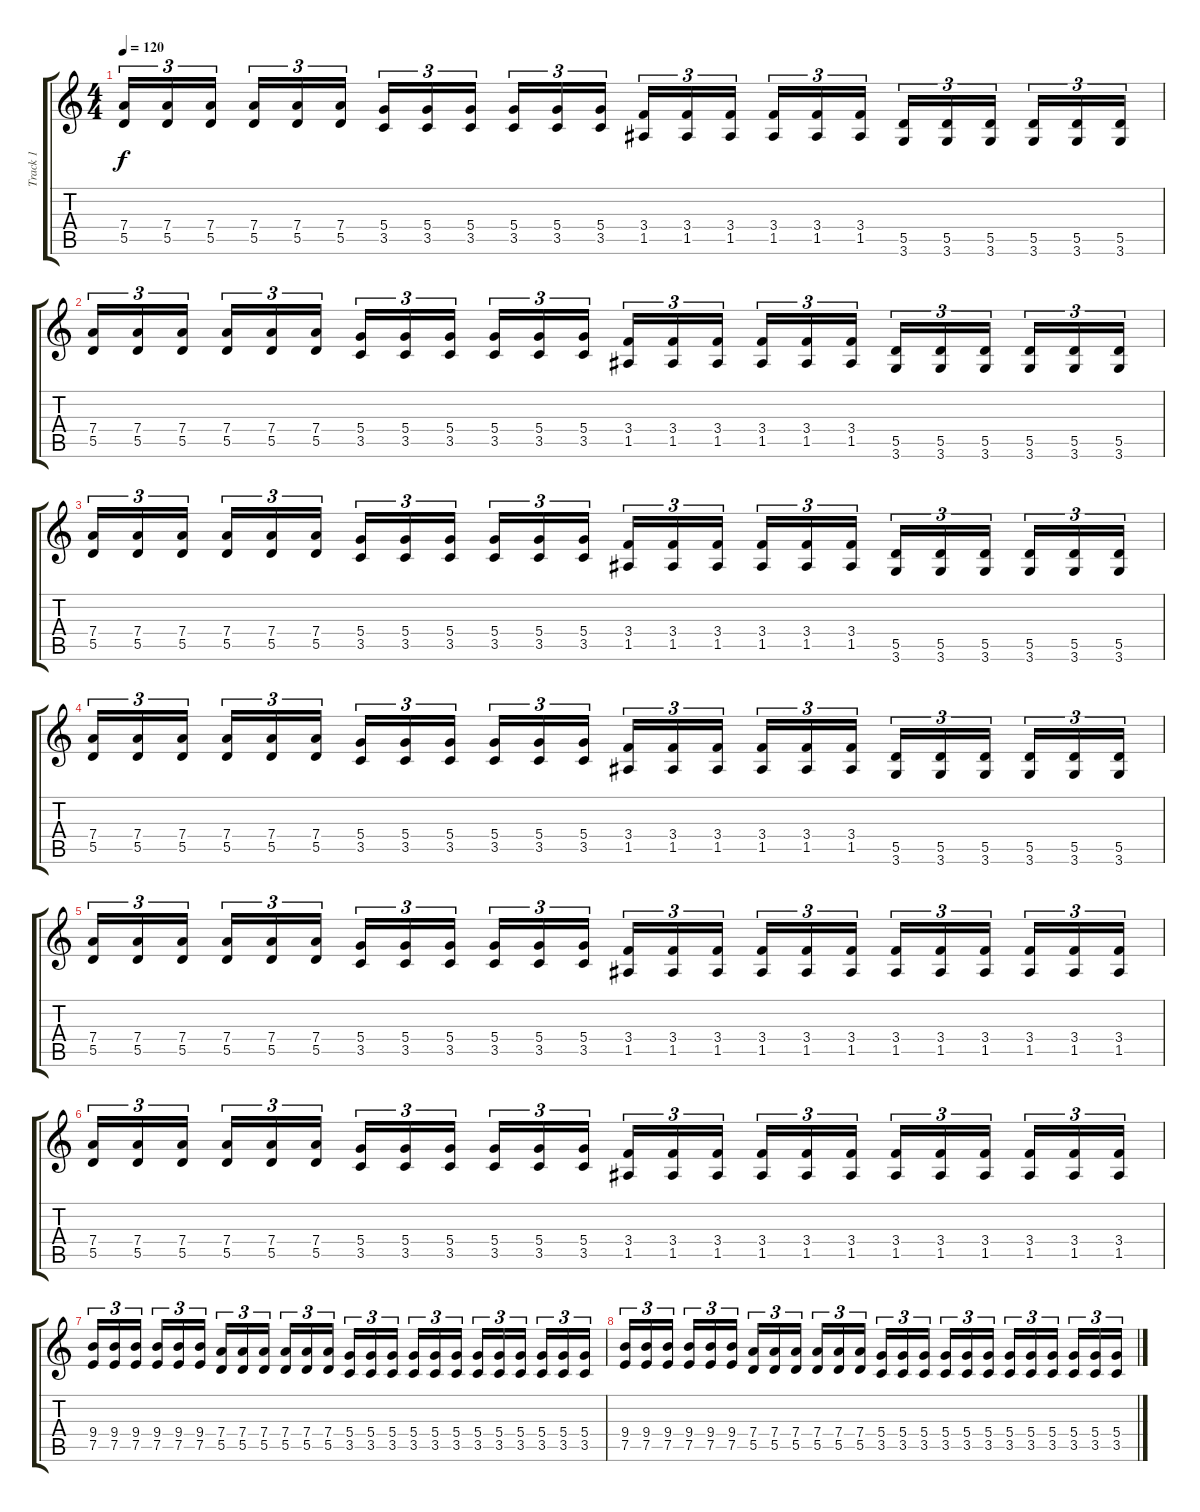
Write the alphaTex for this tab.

\track ("Track 1" "Track 1") {instrument distortionguitar}
\staff {score tabs}
\tuning (E4 B3 G3 D3 A2 E2) {hide}
\ts (4 4)
\tempo 120
\clef g2
\ks c
(7.4 5.5).16{tu (3 2) dy f} (7.4 5.5).16{tu (3 2)} (7.4 5.5).16{tu (3 2)} (7.4 5.5).16{tu (3 2)} (7.4 5.5).16{tu (3 2)} (7.4 5.5).16{tu (3 2)} (5.4 3.5).16{tu (3 2)} (5.4 3.5).16{tu (3 2)} (5.4 3.5).16{tu (3 2)} (5.4 3.5).16{tu (3 2)} (5.4 3.5).16{tu (3 2)} (5.4 3.5).16{tu (3 2)} (3.4 1.5).16{tu (3 2)} (3.4 1.5).16{tu (3 2)} (3.4 1.5).16{tu (3 2)} (3.4 1.5).16{tu (3 2)} (3.4 1.5).16{tu (3 2)} (3.4 1.5).16{tu (3 2)} (5.5 3.6).16{tu (3 2)} (5.5 3.6).16{tu (3 2)} (5.5 3.6).16{tu (3 2)} (5.5 3.6).16{tu (3 2)} (5.5 3.6).16{tu (3 2)} (5.5 3.6).16{tu (3 2)} |
(7.4 5.5).16{tu (3 2)} (7.4 5.5).16{tu (3 2)} (7.4 5.5).16{tu (3 2)} (7.4 5.5).16{tu (3 2)} (7.4 5.5).16{tu (3 2)} (7.4 5.5).16{tu (3 2)} (5.4 3.5).16{tu (3 2)} (5.4 3.5).16{tu (3 2)} (5.4 3.5).16{tu (3 2)} (5.4 3.5).16{tu (3 2)} (5.4 3.5).16{tu (3 2)} (5.4 3.5).16{tu (3 2)} (3.4 1.5).16{tu (3 2)} (3.4 1.5).16{tu (3 2)} (3.4 1.5).16{tu (3 2)} (3.4 1.5).16{tu (3 2)} (3.4 1.5).16{tu (3 2)} (3.4 1.5).16{tu (3 2)} (5.5 3.6).16{tu (3 2)} (5.5 3.6).16{tu (3 2)} (5.5 3.6).16{tu (3 2)} (5.5 3.6).16{tu (3 2)} (5.5 3.6).16{tu (3 2)} (5.5 3.6).16{tu (3 2)} |
(7.4 5.5).16{tu (3 2)} (7.4 5.5).16{tu (3 2)} (7.4 5.5).16{tu (3 2)} (7.4 5.5).16{tu (3 2)} (7.4 5.5).16{tu (3 2)} (7.4 5.5).16{tu (3 2)} (5.4 3.5).16{tu (3 2)} (5.4 3.5).16{tu (3 2)} (5.4 3.5).16{tu (3 2)} (5.4 3.5).16{tu (3 2)} (5.4 3.5).16{tu (3 2)} (5.4 3.5).16{tu (3 2)} (3.4 1.5).16{tu (3 2)} (3.4 1.5).16{tu (3 2)} (3.4 1.5).16{tu (3 2)} (3.4 1.5).16{tu (3 2)} (3.4 1.5).16{tu (3 2)} (3.4 1.5).16{tu (3 2)} (5.5 3.6).16{tu (3 2)} (5.5 3.6).16{tu (3 2)} (5.5 3.6).16{tu (3 2)} (5.5 3.6).16{tu (3 2)} (5.5 3.6).16{tu (3 2)} (5.5 3.6).16{tu (3 2)} |
(7.4 5.5).16{tu (3 2)} (7.4 5.5).16{tu (3 2)} (7.4 5.5).16{tu (3 2)} (7.4 5.5).16{tu (3 2)} (7.4 5.5).16{tu (3 2)} (7.4 5.5).16{tu (3 2)} (5.4 3.5).16{tu (3 2)} (5.4 3.5).16{tu (3 2)} (5.4 3.5).16{tu (3 2)} (5.4 3.5).16{tu (3 2)} (5.4 3.5).16{tu (3 2)} (5.4 3.5).16{tu (3 2)} (3.4 1.5).16{tu (3 2)} (3.4 1.5).16{tu (3 2)} (3.4 1.5).16{tu (3 2)} (3.4 1.5).16{tu (3 2)} (3.4 1.5).16{tu (3 2)} (3.4 1.5).16{tu (3 2)} (5.5 3.6).16{tu (3 2)} (5.5 3.6).16{tu (3 2)} (5.5 3.6).16{tu (3 2)} (5.5 3.6).16{tu (3 2)} (5.5 3.6).16{tu (3 2)} (5.5 3.6).16{tu (3 2)} |
(7.4 5.5).16{tu (3 2)} (7.4 5.5).16{tu (3 2)} (7.4 5.5).16{tu (3 2)} (7.4 5.5).16{tu (3 2)} (7.4 5.5).16{tu (3 2)} (7.4 5.5).16{tu (3 2)} (5.4 3.5).16{tu (3 2)} (5.4 3.5).16{tu (3 2)} (5.4 3.5).16{tu (3 2)} (5.4 3.5).16{tu (3 2)} (5.4 3.5).16{tu (3 2)} (5.4 3.5).16{tu (3 2)} (3.4 1.5).16{tu (3 2)} (3.4 1.5).16{tu (3 2)} (3.4 1.5).16{tu (3 2)} (3.4 1.5).16{tu (3 2)} (3.4 1.5).16{tu (3 2)} (3.4 1.5).16{tu (3 2)} (3.4 1.5).16{tu (3 2)} (3.4 1.5).16{tu (3 2)} (3.4 1.5).16{tu (3 2)} (3.4 1.5).16{tu (3 2)} (3.4 1.5).16{tu (3 2)} (3.4 1.5).16{tu (3 2)} |
(7.4 5.5).16{tu (3 2)} (7.4 5.5).16{tu (3 2)} (7.4 5.5).16{tu (3 2)} (7.4 5.5).16{tu (3 2)} (7.4 5.5).16{tu (3 2)} (7.4 5.5).16{tu (3 2)} (5.4 3.5).16{tu (3 2)} (5.4 3.5).16{tu (3 2)} (5.4 3.5).16{tu (3 2)} (5.4 3.5).16{tu (3 2)} (5.4 3.5).16{tu (3 2)} (5.4 3.5).16{tu (3 2)} (3.4 1.5).16{tu (3 2)} (3.4 1.5).16{tu (3 2)} (3.4 1.5).16{tu (3 2)} (3.4 1.5).16{tu (3 2)} (3.4 1.5).16{tu (3 2)} (3.4 1.5).16{tu (3 2)} (3.4 1.5).16{tu (3 2)} (3.4 1.5).16{tu (3 2)} (3.4 1.5).16{tu (3 2)} (3.4 1.5).16{tu (3 2)} (3.4 1.5).16{tu (3 2)} (3.4 1.5).16{tu (3 2)} |
(9.4 7.5).16{tu (3 2)} (9.4 7.5).16{tu (3 2)} (9.4 7.5).16{tu (3 2)} (9.4 7.5).16{tu (3 2)} (9.4 7.5).16{tu (3 2)} (9.4 7.5).16{tu (3 2)} (7.4 5.5).16{tu (3 2)} (7.4 5.5).16{tu (3 2)} (7.4 5.5).16{tu (3 2)} (7.4 5.5).16{tu (3 2)} (7.4 5.5).16{tu (3 2)} (7.4 5.5).16{tu (3 2)} (5.4 3.5).16{tu (3 2)} (5.4 3.5).16{tu (3 2)} (5.4 3.5).16{tu (3 2)} (5.4 3.5).16{tu (3 2)} (5.4 3.5).16{tu (3 2)} (5.4 3.5).16{tu (3 2)} (5.4 3.5).16{tu (3 2)} (5.4 3.5).16{tu (3 2)} (5.4 3.5).16{tu (3 2)} (5.4 3.5).16{tu (3 2)} (5.4 3.5).16{tu (3 2)} (5.4 3.5).16{tu (3 2)} |
(9.4 7.5).16{tu (3 2)} (9.4 7.5).16{tu (3 2)} (9.4 7.5).16{tu (3 2)} (9.4 7.5).16{tu (3 2)} (9.4 7.5).16{tu (3 2)} (9.4 7.5).16{tu (3 2)} (7.4 5.5).16{tu (3 2)} (7.4 5.5).16{tu (3 2)} (7.4 5.5).16{tu (3 2)} (7.4 5.5).16{tu (3 2)} (7.4 5.5).16{tu (3 2)} (7.4 5.5).16{tu (3 2)} (5.4 3.5).16{tu (3 2)} (5.4 3.5).16{tu (3 2)} (5.4 3.5).16{tu (3 2)} (5.4 3.5).16{tu (3 2)} (5.4 3.5).16{tu (3 2)} (5.4 3.5).16{tu (3 2)} (5.4 3.5).16{tu (3 2)} (5.4 3.5).16{tu (3 2)} (5.4 3.5).16{tu (3 2)} (5.4 3.5).16{tu (3 2)} (5.4 3.5).16{tu (3 2)} (5.4 3.5).16{tu (3 2)}
